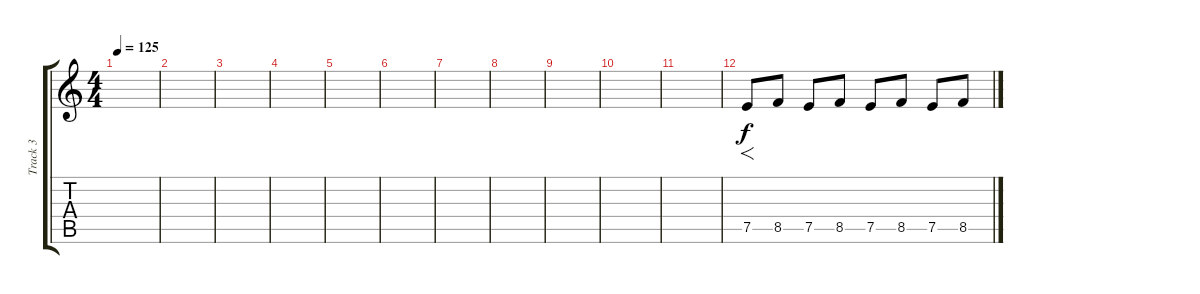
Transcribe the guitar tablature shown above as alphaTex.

\track ("Track 3" "Track 3") {instrument distortionguitar}
\staff {score tabs}
\tuning (E4 B3 G3 D3 A2 E2) {hide}
\ts (4 4)
\tempo 125
\clef g2
\ks c
|
|
|
|
|
|
|
|
|
|
|
7.5.8{f} 8.5.8 7.5.8 8.5.8 7.5.8 8.5.8 7.5.8 8.5.8
